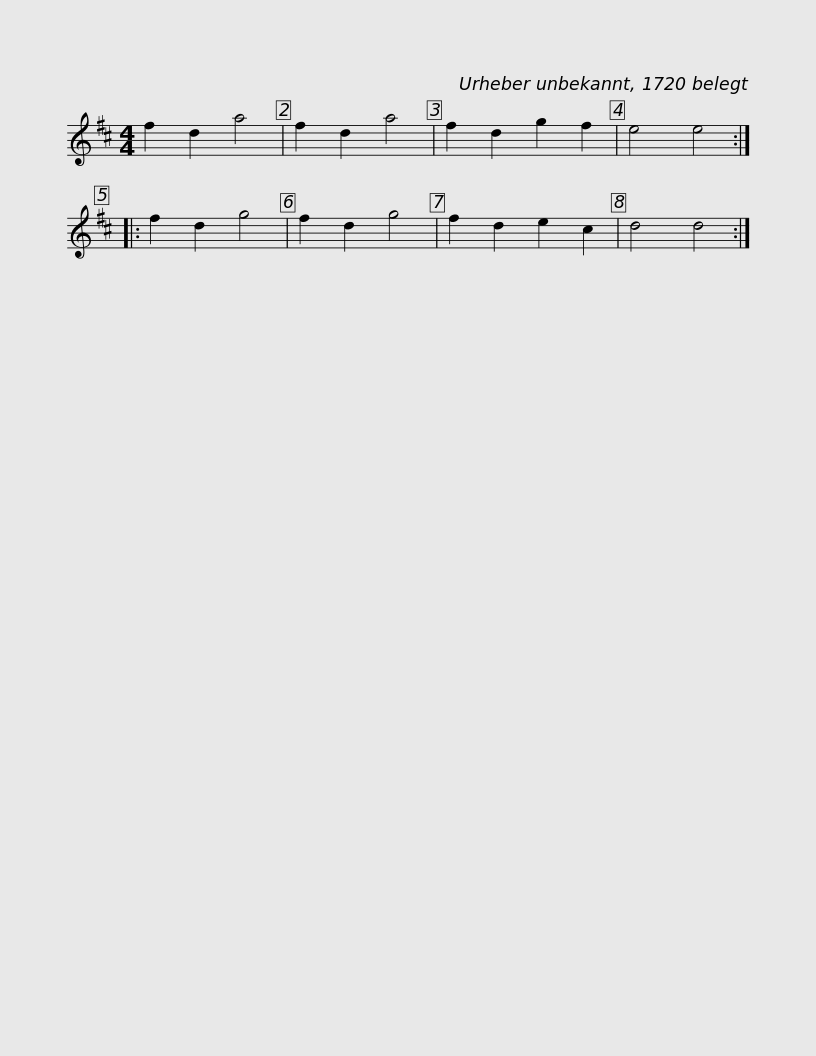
X:1
L:1/8
M:4/4
I:linebreak $
K:D
V:1 treble
V:1
 f2 d2 a4 | f2 d2 a4 | f2 d2 g2 f2 | e4 e4 :: f2 d2 g4 | %5
 f2 d2 g4 | f2 d2 e2 c2 | d4 d4 :| %8
